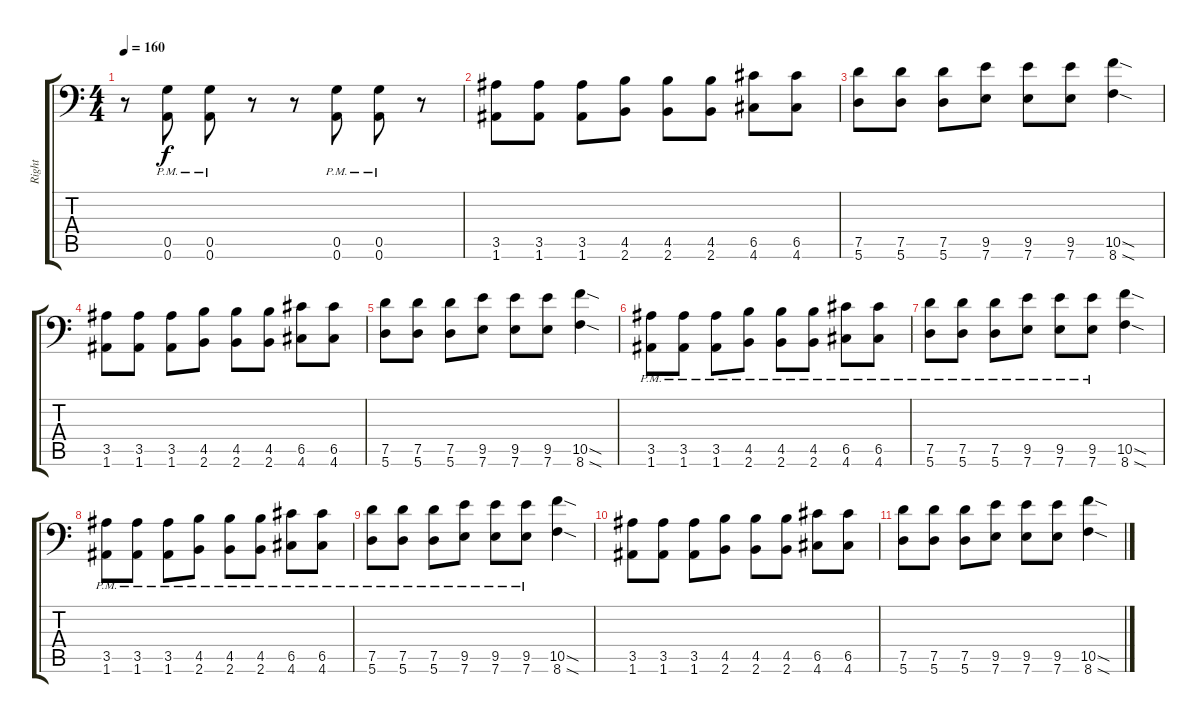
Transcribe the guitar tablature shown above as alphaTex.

\track ("Right" "Right") {instrument distortionguitar}
\staff {score tabs}
\tuning (D4 A3 F3 C3 G2 A1) {hide}
\ts (4 4)
\tempo 160
\clef f4
\ks c
r.8{dy f} (0.5{pm} 0.6{pm}).8 (0.5{pm} 0.6{pm}).8 r.8 r.8 (0.5{pm} 0.6{pm}).8 (0.5{pm} 0.6{pm}).8 r.8 |
(3.5 1.6).8 (3.5 1.6).8 (3.5 1.6).8 (4.5 2.6).8 (4.5 2.6).8 (4.5 2.6).8 (6.5 4.6).8 (6.5 4.6).8 |
(7.5 5.6).8 (7.5 5.6).8 (7.5 5.6).8 (9.5 7.6).8 (9.5 7.6).8 (9.5 7.6).8 (10.5{sod} 8.6{sod}).4 |
(3.5 1.6).8 (3.5 1.6).8 (3.5 1.6).8 (4.5 2.6).8 (4.5 2.6).8 (4.5 2.6).8 (6.5 4.6).8 (6.5 4.6).8 |
(7.5 5.6).8 (7.5 5.6).8 (7.5 5.6).8 (9.5 7.6).8 (9.5 7.6).8 (9.5 7.6).8 (10.5{sod} 8.6{sod}).4 |
(3.5{pm} 1.6{pm}).8 (3.5{pm} 1.6{pm}).8 (3.5{pm} 1.6{pm}).8 (4.5{pm} 2.6{pm}).8 (4.5{pm} 2.6{pm}).8 (4.5{pm} 2.6{pm}).8 (6.5{pm} 4.6{pm}).8 (6.5{pm} 4.6{pm}).8 |
(7.5{pm} 5.6{pm}).8 (7.5{pm} 5.6{pm}).8 (7.5{pm} 5.6{pm}).8 (9.5{pm} 7.6{pm}).8 (9.5{pm} 7.6{pm}).8 (9.5{pm} 7.6{pm}).8 (10.5{sod} 8.6{sod}).4 |
(3.5{pm} 1.6{pm}).8 (3.5{pm} 1.6{pm}).8 (3.5{pm} 1.6{pm}).8 (4.5{pm} 2.6{pm}).8 (4.5{pm} 2.6{pm}).8 (4.5{pm} 2.6{pm}).8 (6.5{pm} 4.6{pm}).8 (6.5{pm} 4.6{pm}).8 |
(7.5{pm} 5.6{pm}).8 (7.5{pm} 5.6{pm}).8 (7.5{pm} 5.6{pm}).8 (9.5{pm} 7.6{pm}).8 (9.5{pm} 7.6{pm}).8 (9.5{pm} 7.6{pm}).8 (10.5{sod} 8.6{sod}).4 |
(3.5 1.6).8 (3.5 1.6).8 (3.5 1.6).8 (4.5 2.6).8 (4.5 2.6).8 (4.5 2.6).8 (6.5 4.6).8 (6.5 4.6).8 |
(7.5 5.6).8 (7.5 5.6).8 (7.5 5.6).8 (9.5 7.6).8 (9.5 7.6).8 (9.5 7.6).8 (10.5{sod} 8.6{sod}).4
